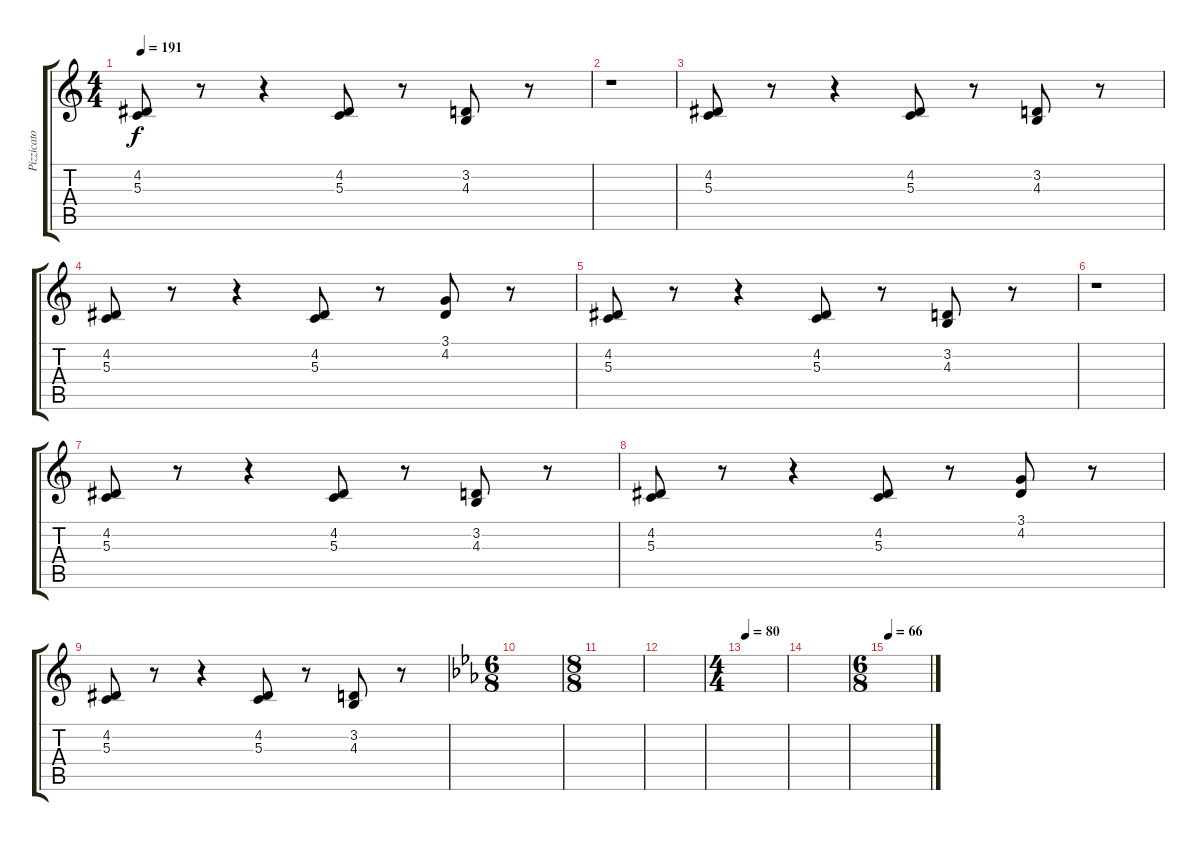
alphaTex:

\track ("Pizzicato Strings" "Pizzicato ") {instrument pizzicatostrings}
\staff {score tabs}
\tuning (E4 B3 G3 D3 A2 E2) {hide}
\ts (4 4)
\tempo 191
\clef g2
\ks c
(4.2 5.3).8{dy f} r.8 r.4 (4.2 5.3).8 r.8 (3.2 4.3).8 r.8 |
r.1 |
(4.2 5.3).8 r.8 r.4 (4.2 5.3).8 r.8 (3.2 4.3).8 r.8 |
(4.2 5.3).8 r.8 r.4 (4.2 5.3).8 r.8 (3.1 4.2).8 r.8 |
(4.2 5.3).8 r.8 r.4 (4.2 5.3).8 r.8 (3.2 4.3).8 r.8 |
r.1 |
(4.2 5.3).8 r.8 r.4 (4.2 5.3).8 r.8 (3.2 4.3).8 r.8 |
(4.2 5.3).8 r.8 r.4 (4.2 5.3).8 r.8 (3.1 4.2).8 r.8 |
(4.2 5.3).8 r.8 r.4 (4.2 5.3).8 r.8 (3.2 4.3).8 r.8 |
\ts (6 8)
\ks cminor
|
\ts (8 8)
|
|
\ts (4 4)
\tempo 80
|
|
\ts (6 8)
\tempo 66
